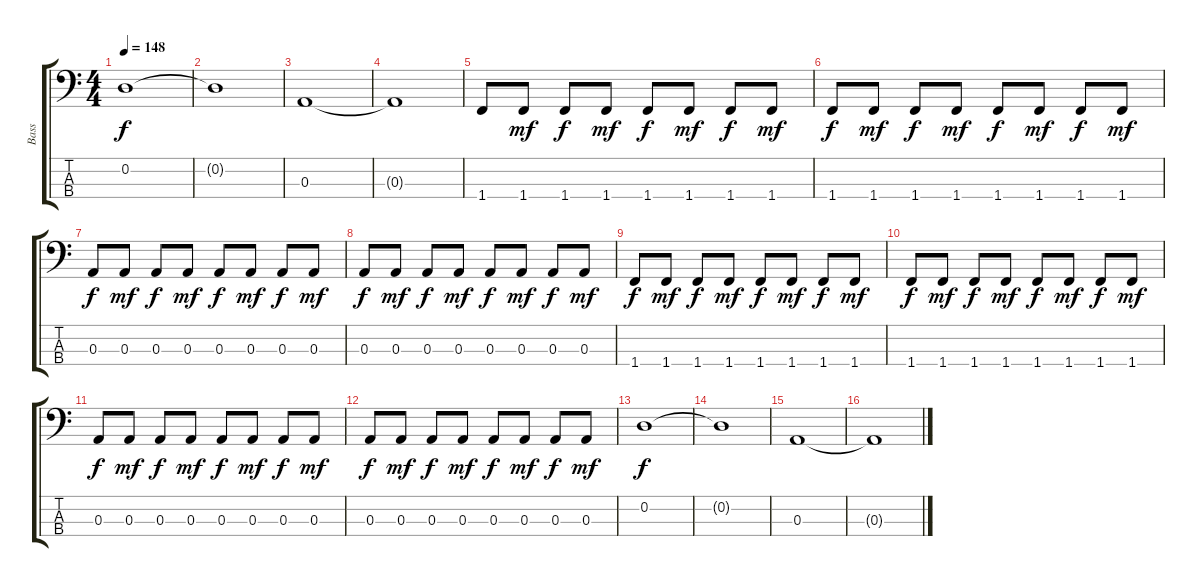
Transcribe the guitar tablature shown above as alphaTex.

\track ("Bass" "Bass") {instrument slapbass1}
\staff {score tabs}
\tuning (G2 D2 A1 E1) {hide}
\ts (4 4)
\tempo 148
\clef f4
\ks c
0.2.1{dy f} |
0.2{t}.1 |
0.3.1 |
0.3{t}.1 |
1.4.8 1.4.8{dy mf} 1.4.8{dy f} 1.4.8{dy mf} 1.4.8{dy f} 1.4.8{dy mf} 1.4.8{dy f} 1.4.8{dy mf} |
1.4.8{dy f} 1.4.8{dy mf} 1.4.8{dy f} 1.4.8{dy mf} 1.4.8{dy f} 1.4.8{dy mf} 1.4.8{dy f} 1.4.8{dy mf} |
0.3.8{dy f} 0.3.8{dy mf} 0.3.8{dy f} 0.3.8{dy mf} 0.3.8{dy f} 0.3.8{dy mf} 0.3.8{dy f} 0.3.8{dy mf} |
0.3.8{dy f} 0.3.8{dy mf} 0.3.8{dy f} 0.3.8{dy mf} 0.3.8{dy f} 0.3.8{dy mf} 0.3.8{dy f} 0.3.8{dy mf} |
1.4.8{dy f} 1.4.8{dy mf} 1.4.8{dy f} 1.4.8{dy mf} 1.4.8{dy f} 1.4.8{dy mf} 1.4.8{dy f} 1.4.8{dy mf} |
1.4.8{dy f} 1.4.8{dy mf} 1.4.8{dy f} 1.4.8{dy mf} 1.4.8{dy f} 1.4.8{dy mf} 1.4.8{dy f} 1.4.8{dy mf} |
0.3.8{dy f} 0.3.8{dy mf} 0.3.8{dy f} 0.3.8{dy mf} 0.3.8{dy f} 0.3.8{dy mf} 0.3.8{dy f} 0.3.8{dy mf} |
0.3.8{dy f} 0.3.8{dy mf} 0.3.8{dy f} 0.3.8{dy mf} 0.3.8{dy f} 0.3.8{dy mf} 0.3.8{dy f} 0.3.8{dy mf} |
0.2.1{dy f} |
0.2{t}.1 |
0.3.1 |
0.3{t}.1
